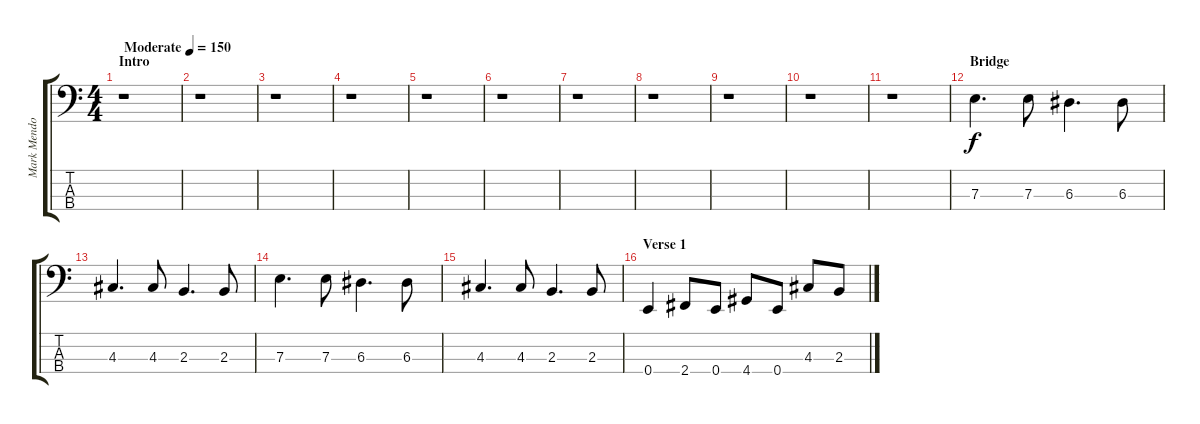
\track ("Mark Mendoza - Bass" "Mark Mendo") {instrument electricbasspick}
\staff {score tabs}
\tuning (G2 D2 A1 E1) {hide}
\ts (4 4)
\section ("" "Intro")
\tempo (150 "Moderate")
\clef f4
\ks c
r.1{dy f instrument electricbasspick} |
r.1 |
r.1 |
r.1 |
r.1 |
r.1 |
r.1 |
r.1 |
r.1 |
r.1 |
r.1 |
\section ("" "Bridge")
7.3.4{d} 7.3.8 6.3.4{d} 6.3.8 |
4.3.4{d} 4.3.8 2.3.4{d} 2.3.8 |
7.3.4{d} 7.3.8 6.3.4{d} 6.3.8 |
4.3.4{d} 4.3.8 2.3.4{d} 2.3.8 |
\section ("" "Verse 1")
0.4.4 2.4.8 0.4.8 4.4.8 0.4.8 4.3.8 2.3.8
